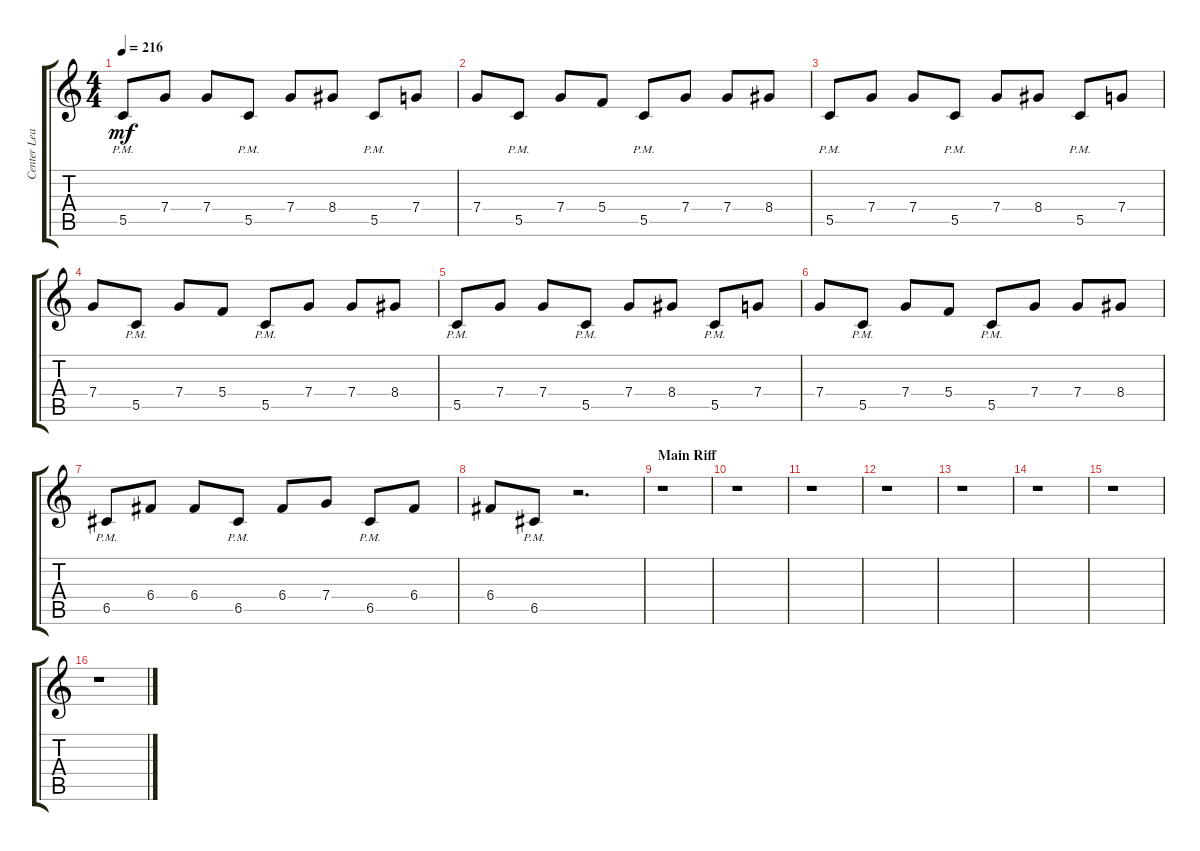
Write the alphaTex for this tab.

\track ("Center Lead 1" "Center Lea") {instrument overdrivenguitar}
\staff {score tabs}
\tuning (D4 A3 F3 C3 G2 C2) {hide}
\ts (4 4)
\tempo 216
\clef g2
\ks aminor
5.5{pm}.8{dy mf} 7.4.8 7.4.8 5.5{pm}.8 7.4.8 8.4.8 5.5{pm}.8 7.4.8 |
7.4.8 5.5{pm}.8 7.4.8 5.4.8 5.5{pm}.8 7.4.8 7.4.8 8.4.8 |
5.5{pm}.8 7.4.8 7.4.8 5.5{pm}.8 7.4.8 8.4.8 5.5{pm}.8 7.4.8 |
7.4.8 5.5{pm}.8 7.4.8 5.4.8 5.5{pm}.8 7.4.8 7.4.8 8.4.8 |
5.5{pm}.8 7.4.8 7.4.8 5.5{pm}.8 7.4.8 8.4.8 5.5{pm}.8 7.4.8 |
7.4.8 5.5{pm}.8 7.4.8 5.4.8 5.5{pm}.8 7.4.8 7.4.8 8.4.8 |
6.5{pm}.8 6.4.8 6.4.8 6.5{pm}.8 6.4.8 7.4.8 6.5{pm}.8 6.4.8 |
6.4.8 6.5{pm}.8 r.2{d} |
\section ("" "Main Riff")
r.1 |
r.1 |
r.1 |
r.1 |
r.1 |
r.1 |
r.1 |
r.1
